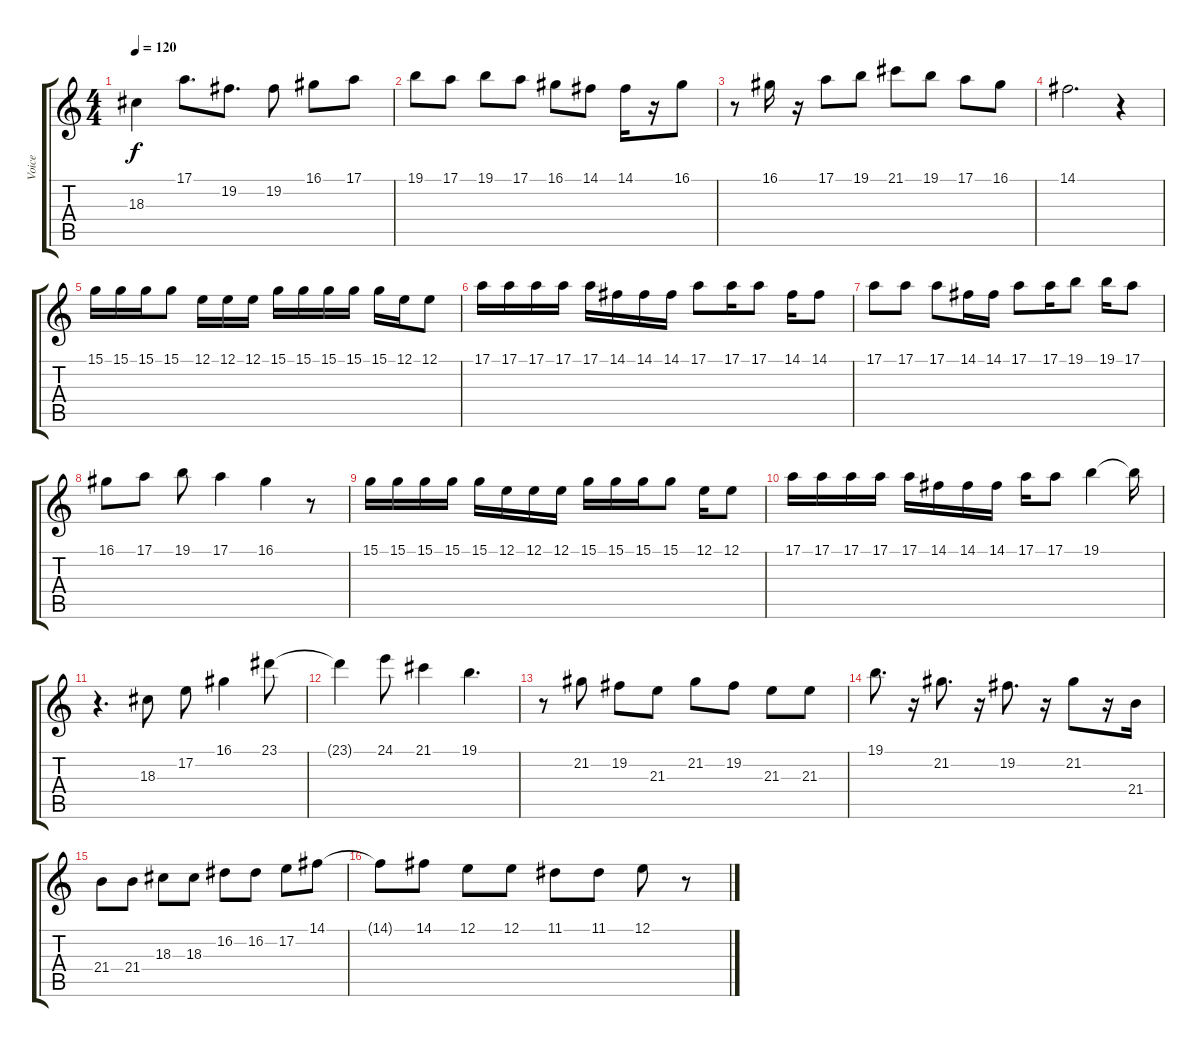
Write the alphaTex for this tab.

\track ("Voice" "Voice") {instrument frenchhorn}
\staff {score tabs}
\tuning (E4 B3 G3 D3 A2 E2) {hide}
\ts (4 4)
\tempo 120
\clef g2
\ks c
18.3.4{dy f} 17.1.8{d} 19.2.8{d} 19.2.8 16.1.8 17.1.8 |
19.1.8 17.1.8 19.1.8 17.1.8 16.1.8 14.1.8 14.1.16 r.16 16.1.8 |
r.8 16.1.16 r.16 17.1.8 19.1.8 21.1.8 19.1.8 17.1.8 16.1.8 |
14.1.2{d} r.4 |
15.1.16 15.1.16 15.1.16 15.1.8 12.1.16 12.1.16 12.1.16 15.1.16 15.1.16 15.1.16 15.1.16 15.1.16 12.1.16 12.1.8 |
17.1.16 17.1.16 17.1.16 17.1.16 17.1.16 14.1.16 14.1.16 14.1.16 17.1.8 17.1.16 17.1.8 14.1.16 14.1.8 |
17.1.8 17.1.8 17.1.8 14.1.16 14.1.16 17.1.8 17.1.16 19.1.8 19.1.16 17.1.8 |
16.1.8 17.1.8 19.1.8 17.1.4 16.1.4 r.8 |
15.1.16 15.1.16 15.1.16 15.1.16 15.1.16 12.1.16 12.1.16 12.1.16 15.1.16 15.1.16 15.1.16 15.1.8 12.1.16 12.1.8 |
17.1.16 17.1.16 17.1.16 17.1.16 17.1.16 14.1.16 14.1.16 14.1.16 17.1.16 17.1.8 19.1.4 19.1{t}.16 |
r.4{d} 18.3.8 17.2.8 16.1.4 23.1.8 |
23.1{t}.4 24.1.8 21.1.4 19.1.4{d} |
r.8 21.2.8 19.2.8 21.3.8 21.2.8 19.2.8 21.3.8 21.3.8 |
19.1.8{d} r.16 21.2.8{d} r.16 19.2.8{d} r.16 21.2.8 r.16 21.4.16 |
21.4.8 21.4.8 18.3.8 18.3.8 16.2.8 16.2.8 17.2.8 14.1.8 |
14.1{t}.8 14.1.8 12.1.8 12.1.8 11.1.8 11.1.8 12.1.8 r.8
